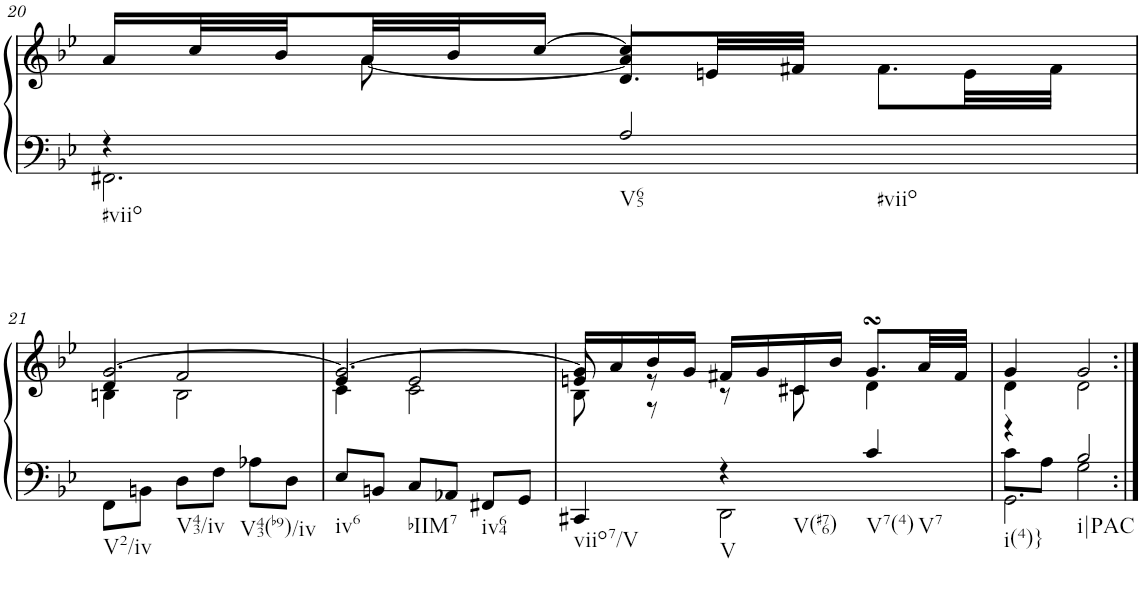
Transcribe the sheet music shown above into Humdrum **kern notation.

**kern	**kern
*part1	*part1
*staff2	*staff1
*I"unbenannt1	*
!!LO:PB:g=z
*clefF4	*clefG2
*k[b-e-]	*k[b-e-]
*M3/4	*M3/4
=20	=20
*^	*^
*	*	*	*^
!LO:TX:b:t=#viio	!	!	!	!
4r	2.FF#X\	16a/LL	8ryy	4ryy
.	.	32cc/L	.	.
.	.	32b-/	.	.
.	.	32a/	[8a\	.
.	.	32b-/J	.	.
.	.	[16cc/JJ	.	.
!LO:TX:b:t=V65	!	!	!	!
!LO:TX:b:t=#viio	!	!	!	!
2A/	.	4cc/]	4a/]	8.d/L
.	.	.	.	32en/LL
.	.	.	.	32f#X/JJJ
.	.	4ryy	8.f#\L	4ryy
.	.	.	32e\LL	.
.	.	.	32f#\JJJ	.
*v	*v	*	*	*
!!LO:LB:g=z	!!	!!
=21	=21	=21	=21
!LO:TX:b:t=V2/iv	!	!	!
8FF\L	[2.g/	4d/	4Bn\
8BBn\J	.	.	.
!LO:TX:b:t=V43/iv	!	!	!
8D\L	.	2f/	2B\
8F\J	.	.	.
!LO:TX:b:t=V43(b9)/iv	!	!	!
8A-X\L	.	.	.
8D\J	.	.	.
=22	=22	=22	=22
!LO:TX:b:t=iv6	!	!	!
8E-/L	2.g/_	4e-/	4c\
8BBn/J	.	.	.
!LO:TX:b:t=bIIM7	!	!	!
8C/L	.	2e-/	2c\
8AA-X/J	.	.	.
!LO:TX:b:t=iv64	!	!	!
8FF#X/L	.	.	.
8GG/J	.	.	.
=23	=23	=23	=23
*^	*	*	*
!LO:TX:b:t=viio7/V	!	!	!	!
4CC#X/	4ryy	16g/LL]	8en/	8B-\
.	.	16a/	.	.
.	.	16b-/	8r	8r
.	.	16g/JJ	.	.
!LO:TX:b:t=V	!	!	!	!
!LO:TX:b:t=V(#76)	!	!	!	!
4r	2DD\	16f#X/LL	8r	2ryy
.	.	16g/	.	.
.	.	16c#X/	8c#X\	.
.	.	16b-/JJ	.	.
!LO:TX:b:t=V7(4)	!	!	!	!
!LO:TX:b:t=V7	!	!	!	!
4c/	.	8.gsSSS/L	4d\	.
.	.	32a/LL	.	.
.	.	32f#/JJJ	.	.
*	*	*	*v	*v
=24	=24	=24	=24
*	*^	*	*
!LO:TX:b:t=i(4)}	!	!	!	!
4r	8c\L	2.GG\	4g/	4d\
.	8A\J	.	.	.
!LO:TX:b:t=i|PAC	!	!	!	!
2B-/	2G\	.	2g/	2d\
*v	*v	*v	*	*
*	*v	*v
=:|!	=:|!
*-	*-
